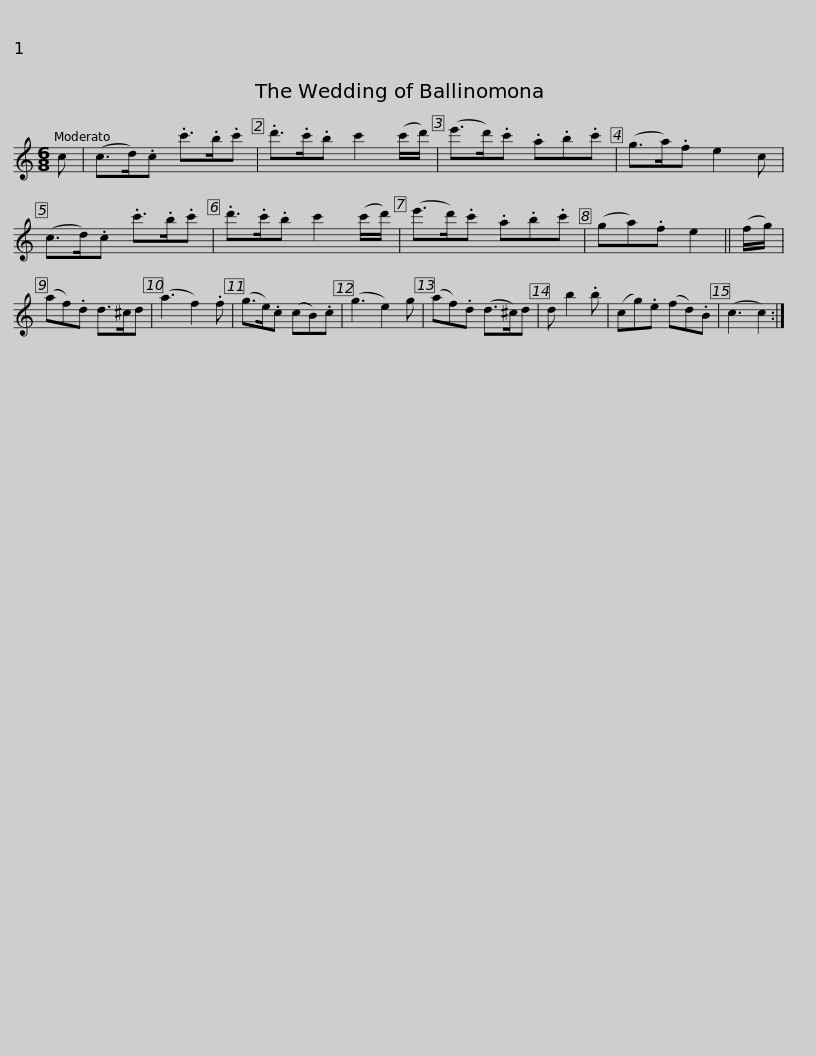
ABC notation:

X:1
L:1/8
M:6/8
I:linebreak $
K:C
V:1 treble
V:1
 c | (c>d).c .c'>.b.c' | .d'>.c'.b c'2 (c'/d'/) | (e'>d').c' .a.b.c' | (g>a).f e2 c | %5
 (c>d).c .c'>.b.c' | .d'>.c'.b c'2 (c'/d'/) |$ (e'>d').c' .a.b.c' | (ga).f e2 || (f/g/) | %10
 (af).d d>^cd | (a3 f2) .f | (g>e).c (cB).c | (g3 e2) g | (af).d (d>^c)d |$ %15
 d b2 .b | (cg).e (fd).B | (c3 c2) :| %18
